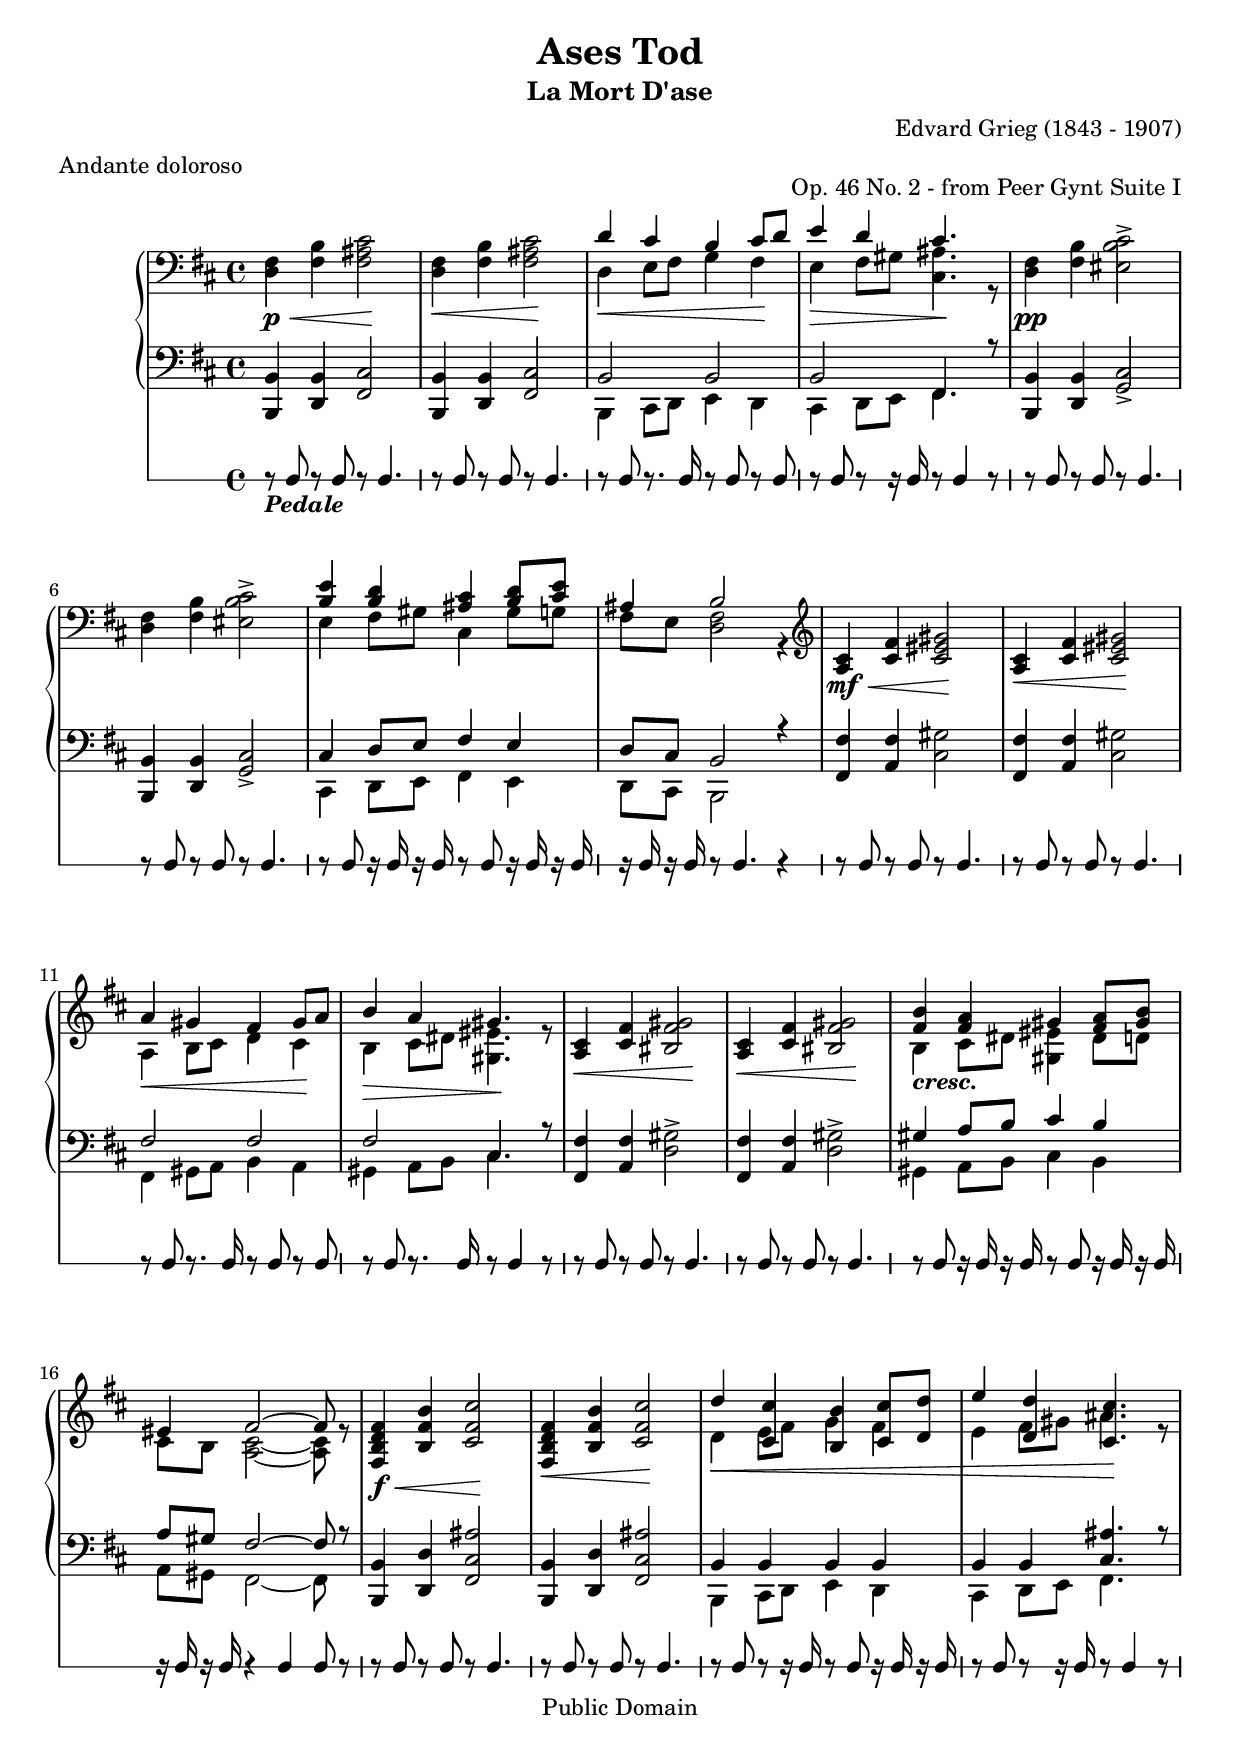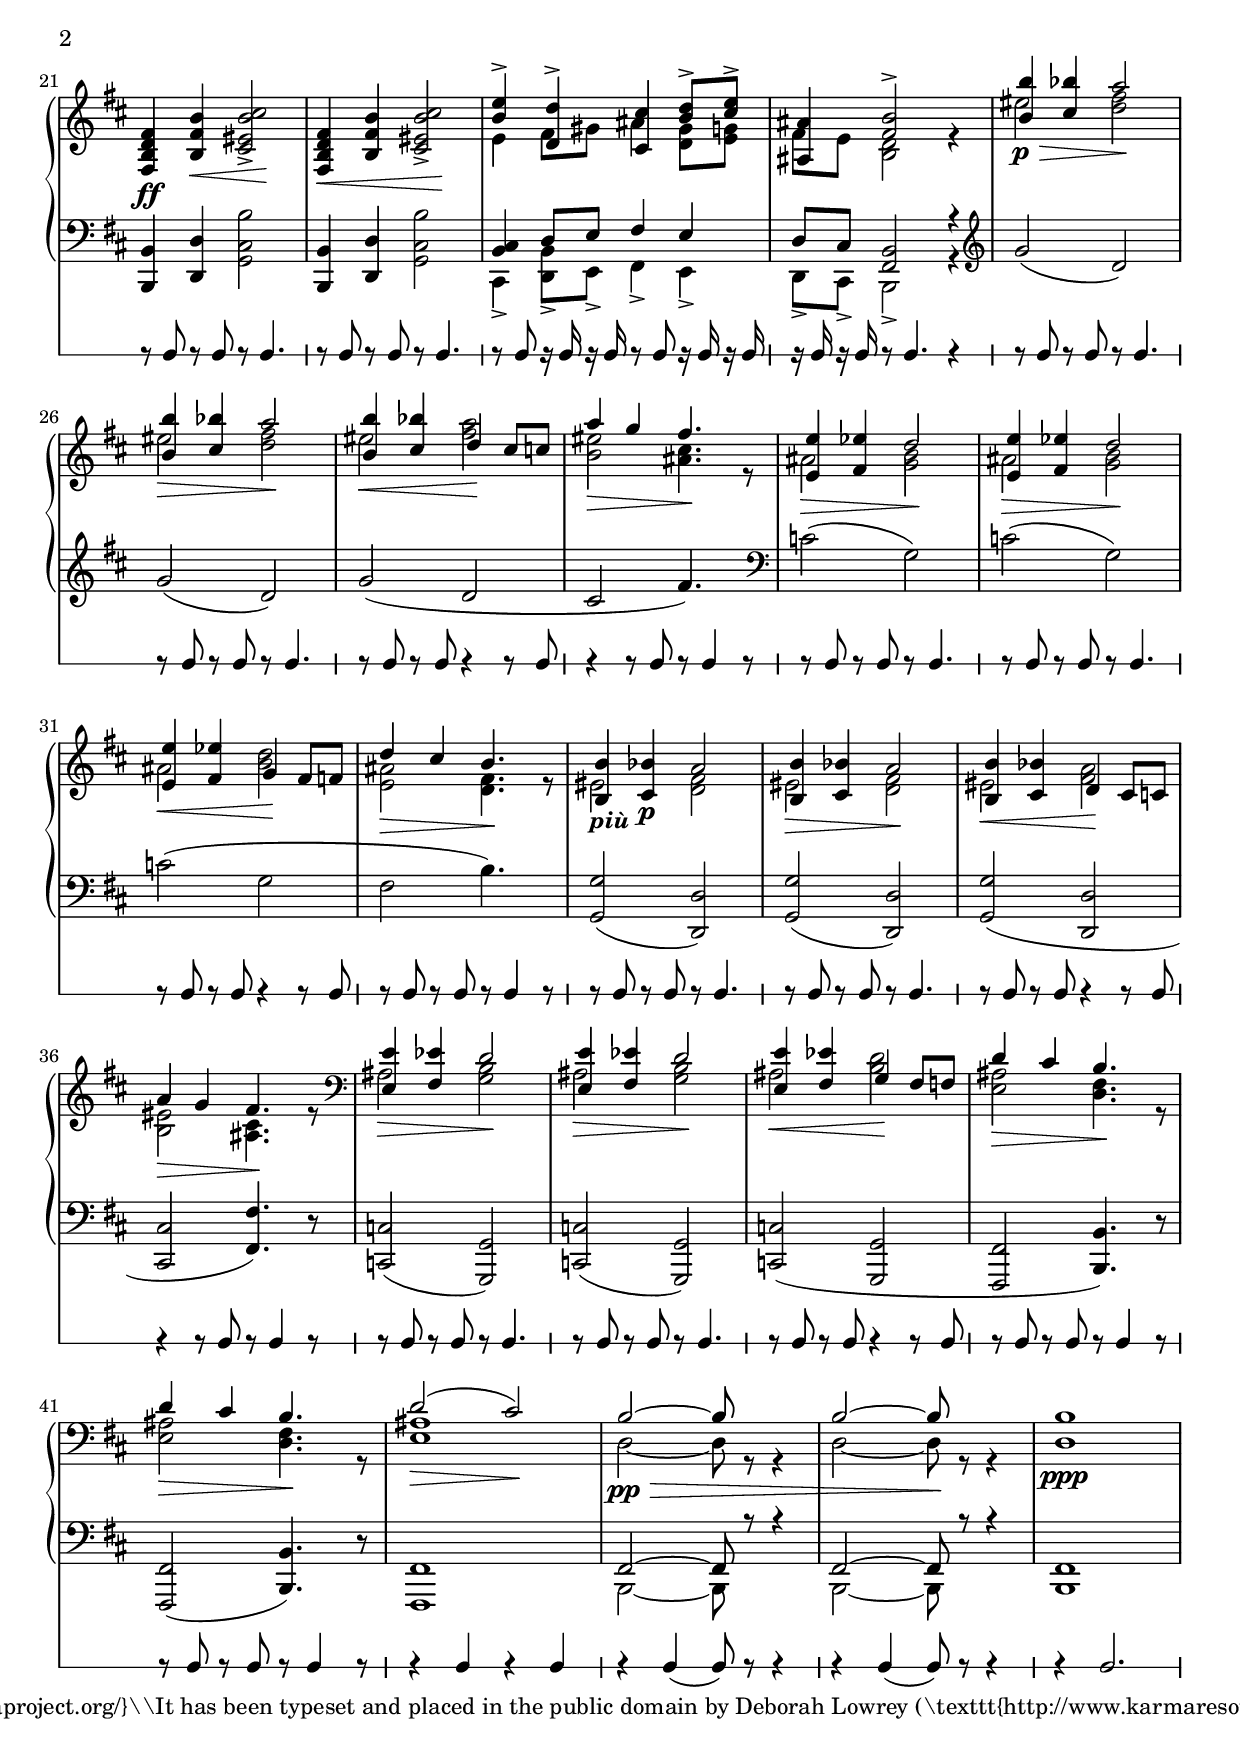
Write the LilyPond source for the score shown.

\version "2.16.0"

\header {
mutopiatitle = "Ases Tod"
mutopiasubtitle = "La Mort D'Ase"
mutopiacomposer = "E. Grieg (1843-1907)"
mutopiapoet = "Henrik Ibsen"
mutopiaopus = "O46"
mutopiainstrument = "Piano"
date = "1874-76 - rescored by Grieg 1886"
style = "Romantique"
title = "Ases Tod"
subtitle = "La Mort D'ase"
composer = "Edvard Grieg (1843 - 1907)"
meter = "Andante doloroso"
opus = "Op. 46 No. 2 - from Peer Gynt Suite I"
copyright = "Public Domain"
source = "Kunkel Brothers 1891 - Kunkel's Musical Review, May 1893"
filename = "lamortdase.ly"
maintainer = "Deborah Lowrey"
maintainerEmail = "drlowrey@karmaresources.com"
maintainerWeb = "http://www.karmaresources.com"
% footer = "Public Domain"
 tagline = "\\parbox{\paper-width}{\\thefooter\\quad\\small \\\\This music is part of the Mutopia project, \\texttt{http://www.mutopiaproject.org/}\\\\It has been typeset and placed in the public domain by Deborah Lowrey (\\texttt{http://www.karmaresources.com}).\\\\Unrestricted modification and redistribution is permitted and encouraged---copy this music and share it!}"
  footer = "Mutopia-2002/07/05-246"
}

%%%%%%%%%%%%%%%%%%%%%%%%%%%%%%%%%%%%%%%%%%%%%%%%%%%%%%%%%%%%%%%%%%%%%%%%%%%%%%%%%
%										%
%	This Piano piece's main source was from the Kunkel Brothers 1891,	%
%	reprinted in 1893. Many of the slurs and fingerings were extremely	%
%	excessive (and unnecessary), and so, were omitted. Many of the		%
%	dynamics and (de crescendi) were left as entered to help reduce		%
%	file size and make the sheetmusic (and file less) busy. If you are	%
%	interested in the fingering for this piece, please email your		%
%	request to the address @maintainerEmail. Karmically, Deborah		%
%										%
%%%%%%%%%%%%%%%%%%%%%%%%%%%%%%%%%%%%%%%%%%%%%%%%%%%%%%%%%%%%%%%%%%%%%%%%%%%%%%%%%

Global =  {\key d\major \time 4/4}

rightHand =  \relative c {
\clef "bass"
\context Staff <<
\new Voice = VA {
	d4\p\< fis fis2\!
	d4\< fis fis2\!
\voiceTwo
	d4\< e8 fis g4 fis\!
	e\> fis8 gis <cis, ais'>4.\! r8 
\oneVoice
	d4\pp fis eis2
% 5
	d4 fis eis2
\voiceTwo
	e4 fis8 gis cis,4 gis'8 g
	fis e <d fis>2 r4 
\clef treble
\oneVoice
	a'\mf\< cis cis2\!
	a4\< cis cis2\!
% 10
\voiceTwo
	a4\< b8 cis d4 cis4\!
	b\> cis8 dis <gis, eis'>4.\! r8
\oneVoice
	a4\< cis bis2\!
	a4\< cis bis2\!
\voiceTwo
	b4_ \markup{\bold {\italic "cresc."}} cis8 dis <gis, eis'>4 dis'8 d
% 15
	cis8 b <a cis>2 ~ <a cis>8 r8
\oneVoice
	<fis b>4\f\< b cis2\!
	<fis, b>4\< b cis2\!
\voiceTwo
	d4\<  e8[ fis] g4 fis
	e  fis8[ gis] ais4.\! r8 
% 20
\oneVoice
	<fis, b >4\ff b\< <cis eis>2\!
	<fis, b>4\< b <cis eis>2\!
\voiceTwo
	e4 fis8 gis ais4 <d, gis>8 <e g>
	fis8 e <b d>2 r4
	eis'2_\p\> <d fis>\!
% 25
	eis\> <d fis>\!
	eis\< <fis a>\!
	<b, eis>\> <ais cis>4.\! r8
	ais2\> <g b>\!
	ais\> <g b>\!
% 30
	ais\< <b d>\!
	<e, ais>\> <d fis>4.\! r8
	eis2_ \markup{\bold {\italic "più"}} <d fis>
	eis\> <d fis>\!
	eis\< <fis a>\!
% 35
	<b, eis>\> <ais cis>4.\! r8
	\clef bass
	ais2\> <g b>\!
	ais\> <g b>\!
	ais\< <b d>\!
	<e, ais>\> <d fis>4.\! r8
% 40
	<e ais>2\> <d fis>4.\! r8
	<e ais>1
	d2\pp\> ~ d8 r8 r4
	d2 ~ d8\! r8 r4
	d1\ppp }

\new Voice = VB {
	\clef bass
\voiceOne
\context Voice = VA {
	fis4 b <ais cis>2
	fis4 b <ais cis>2
}
	d4 cis b cis8 d
	e4 d cis4. s8
\context Voice = VA {
	fis,4 b <b cis>2->
% 5
	fis4 b <b cis>2->
}
	<b e>4 <b d> <ais cis> <b d>8 <cis e>
	ais4 b2 s4
	\clef treble
\context Voice = VA {
	cis4 fis <eis gis>2
	cis4 fis <eis gis>2
}
% 10
	a4 gis fis gis8 a
	b4 a gis4. s8
\context Voice = VA {
	cis,4 fis <fis gis>2
	cis4 fis <fis gis>2
}
	<fis b>4 <fis a> gis <fis a>8 <gis b>
% 15
	eis4 fis2 ~ fis8 s8
\context Voice = VA {
	<d fis>4 <fis b> <fis cis'>2
	<d fis>4 <fis b> <fis cis'>2
}
	d'4 <cis, cis'>4 <b b'> <cis cis'>8[ <d d'>8]
	e'4 <d, d'>4 <cis cis'>4. s8
% 20
\context Voice = VA {
	<d fis>4 <fis b> <b cis>2->
	<d, fis>4 <fis b> <b cis>2->
}
	<b e>4-> <d, d'>-> <cis cis'> <b' d>8-> <cis e>->
	<ais, ais'>4 <fis' b>2-> s4 
	<b b'> <cis bes'> <a'>2
% 25
	<b, b'>4 <cis bes'> <a'>2
	<b, b'>4 <cis bes'> d cis8 c
	a'4 g fis4. s8
	<e, e'>4 <fis ees'> d'2
	<e, e'>4 <fis ees'> d'2
% 30
	<e, e'>4 <fis ees'> g fis8 f
	d'4 cis b4. s8
	<b, b'>4 <cis bes'>\p a'2
	<b, b'>4 <cis bes'> a'2
	<b, b'>4 <cis bes'> d cis8 c
% 35
	a'4 g fis4. s8
	\clef bass
	<e, e'>4 <fis ees'> d'2
	<e, e'>4 <fis ees'> d'2
	<e, e'>4 <fis ees'> g fis8 f
	d'4 cis b4. s8
% 40
	d4 cis b4. s8
	d2\> (  cis)\!
	b2 ~ b8 s8 s4
	b2 ~ b8 s8 s4
	b1 } >>
}

leftHand =  \relative c, {
\context Staff <<
\new Voice = VA {
	b4 d fis2 
	b,4 d fis2
\voiceTwo
	b,4 cis8 d e4 d
	cis4 d8 e fis4. s8
\oneVoice
	b,4 d g2 
% 5
	b,4 d g2
\voiceTwo
	cis,4 d8 e fis4 e 
	d8 cis b2 s4
\oneVoice
	fis'4 a cis2 
	fis,4 a cis2 
% 10
\voiceTwo
	fis,4 gis8 a b4 a
	gis a8 b cis4. s8
\oneVoice
	fis,4 a d2 
	fis,4 a d2
\voiceTwo
	gis,4 a8 b cis4 b
% 15
	a8 gis fis2 ~ fis8 s8
\oneVoice
	b,4 d <fis cis'>2
	b,4 d <fis cis'>2
\voiceTwo
	b,4 cis8 d e4 d
	cis d8 e fis4. s8 
% 20
\oneVoice
	b,4 d <g cis>2
	b,4 d <g cis>2
\voiceTwo
	cis,4-> <d b'>8-> e-> fis4-> e->
	d8-> cis-> b2-> r4
\clef treble
\oneVoice
	g'''2(  d)
% 25
	g(  d)
	g( d
	cis  fis4.) s8
\clef bass
	c2(  g)
	c2(  g)
% 30
	c( g
	fis  b4.) s8
	g,2(  d)
	g(  d)
	g( d
% 35
	cis  fis4.) s8
	c2(  g)
	c(  g)
	c( g
	fis  b4.) s8
% 40
	fis2(  b4.) s8
	fis1
\voiceTwo
	b2 ~ b8 s8 s4
	b2 ~ b8 s8 s4
\oneVoice
	b1 
}

\new Voice = VB {
\voiceOne
\context Voice = VA {
	b'4 b cis2
	b4 b cis2
}
	b2 b2
	b2 fis4. r8
\context Voice = VA {
	b4 b cis2->
% 5
	b4 b cis2->
}
	cis4 d8 e fis4 e
	d8 cis b2 r4
\context Voice = VA {
	fis'4 fis gis2
	fis4 fis gis2
}
% 10
	fis2 fis
	fis cis4. r8
\context Voice = VA {
	fis4 fis gis2->
	fis4 fis gis2->
}
	gis4 a8 b cis4 b
% 15
	a8 gis fis2 ~ fis8 r8
\context Voice = VA {
	b,4 d ais'2
	b,4 d ais'2
}
	b,4 b b b
	b b <cis ais'>4. r8
% 20
\context Voice = VA {
	b4 d b'2
	b,4 d b'2
}
	<b, cis>4 d8 e fis4 e
	d8 cis <fis, b>2 r4
\clef treble
	s1
% 25
	s s s s s
% 30
\context Voice = VA {
	s s g'2 d
	g d
	g d
% 35
	cis fis4. r8
	c2 g
	c g
	c g
	fis b4. r8
% 40
	fis2 b4. r8
	fis1
}
	fis2 ~ fis8 r8 r4
	fis2 ~ fis8 r8 r4
\context Voice = VA {
	fis1 }}>>
}

pedals =  {
	r8_ \markup{\bold {\italic "Pedale"}} g r g r g4.
	r8 g r g r g4.
	r8 g r8. g16 r8 g r g
	r g r r16 g r8 g4 r8
	r g r g r g4.
% 5
	r8 g r g r g4.
	r8 g r16 g r g r8 g r16 g r g
	r g r g r8 g4. r4
	r8 g r g r g4.
	r8 g r g r g4.
% 10
	r8 g r8. g16 r8 g r g
	r g r8. g16 r8 g4 r8
	r g r g r g4.
	r8 g r g r g4.
	r8 g r16 g r g r8 g r16 g r g
% 15
	r16 g r g r4 g g8 r
	r g r g r g4.
	r8 g r g r g4.
	r8 g r r16 g r8 g r16 g r g
	r8 g r r16 g r8 g4 r8
% 20
	r g r g r g4.
	r8 g r g r g4.
	r8 g r16 g r g r8 g r16 g r g
	r g r g r8 g4. r4
	r8 g r g r g4.
% 25
	r8 g r g r g4.
	r8 g r g r4 r8 g
	r4 r8 g r g4 r8
	r g r g r g4.
	r8 g r g r g4.
% 30
	r8 g r g r4 r8 g
	r g r g r g4 r8
	r g r g r g4.
	r8 g r g r g4.
	r8 g r g r4 r8 g
% 35
	r4 r8 g r g4 r8
	r g r g r g4.
	r8 g r g r g4.
	r8 g r g r4 r8 g
	r g r g r g4 r8
% 40
	r8 g r g r g4 r8
	r4 g r g
	r g(  g8) r r4
	r g(  g8) r8 r4
	r g2. 
}
\score {

<<
  \context PianoStaff <<
    \context Staff = "up" <<
  \set PianoStaff.midiInstrument = "acoustic grand"
     \Global \clef treble 

	\context Voice = "one" \rightHand
		>>
\context Staff = "down" << 
  \set PianoStaff.midiInstrument = "acoustic grand"
	\Global \clef bass 
	\context Voice = "one" \leftHand
>>
  >>
  \context RhythmicStaff <<
    	\stemUp
	\pedals
	>>
>>

  \midi {
    \tempo 4 = 50
    }


\layout { }
}
